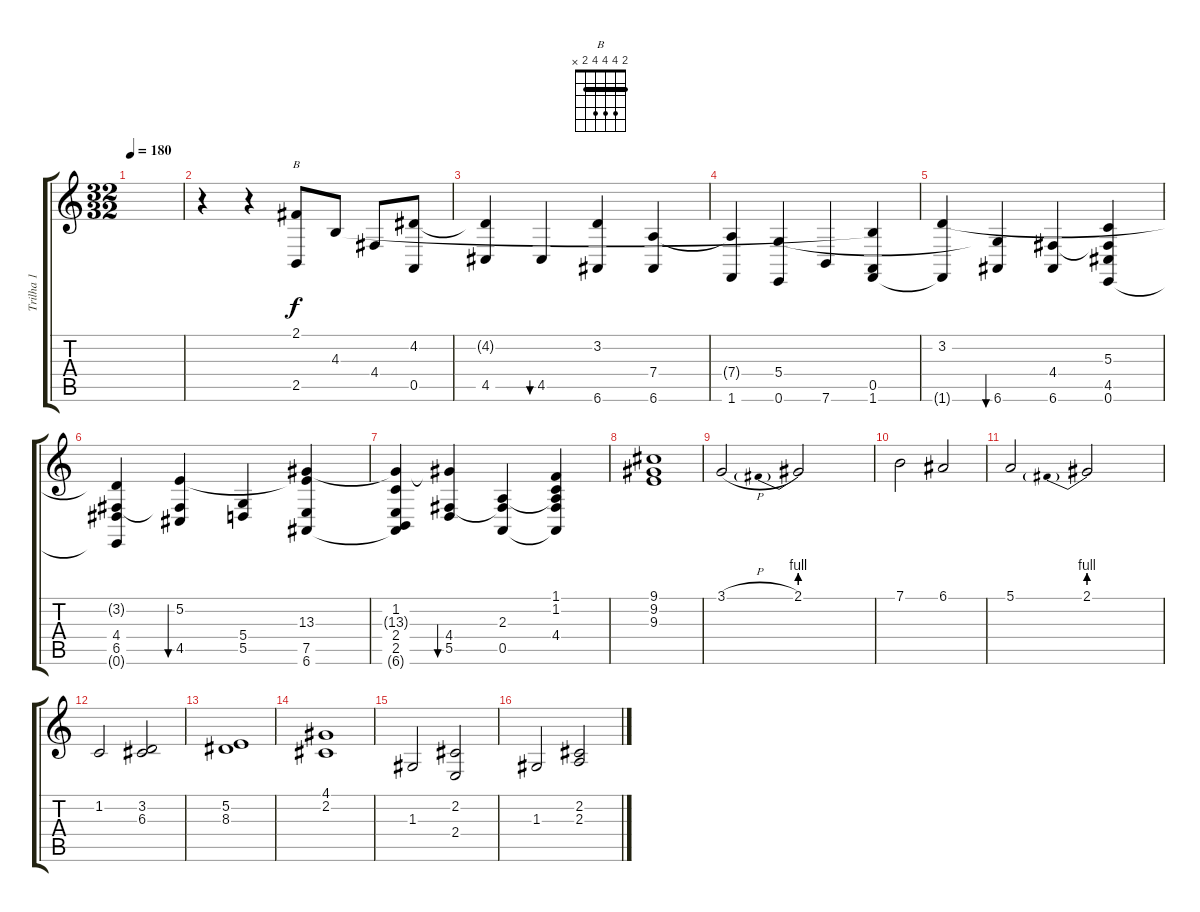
\track ("Trilha 1" "Trilha 1") {instrument viola}
\staff {score tabs}
\tuning (E4 B3 G3 D3 A2 E2) {hide}
\chord ("B" 2 4 4 4 2 x) {barre 2}
\ts (32 32)
\tempo 180
\clef g2
\ks c
|
r.4 r.4 (2.1 2.5).8{ch "B"} 4.3.8 4.4.8 (4.2 0.5).8 |
(4.2{t} 4.5).4 4.5.4{bu 240} (3.2 6.6).4 (7.4 6.6).4 |
(7.4{t} 1.6).4 (5.4 0.6).4 7.6.4 (4.3{t} 0.5 1.6).4 |
(3.2 1.6{t}).4 (5.4{t} 6.6).4{bu 240} (4.4 6.6).4 (5.3 4.4{t} 4.5 0.6).4 |
(3.2{t} 4.4 6.5 0.6{t}).4 (5.2 4.4{t} 4.5).4{bu 240} (5.4 5.5).4 (5.2{t} 13.3 7.5 6.6).4 |
(1.2 13.3{t} 2.4 2.5 6.6{t}).4 (13.3{t} 4.4 5.5).4{bu 240} (2.3 4.4{t} 0.5).4 (1.1 1.2 2.3{t} 4.4 0.5{t}).4 |
(9.1 9.2 9.3).1 |
3.1{h}.2 2.1{be (prebend 0 4 60 4)}.2 |
7.1.2 6.1.2 |
5.1.2 2.1{be (prebend 0 4 60 4)}.2 |
1.2.2 (3.2 6.3).2 |
(5.2 8.3).1 |
(4.1 2.2).1 |
1.3.2 (2.2 2.4).2 |
1.3.2 (2.2 2.3).2
